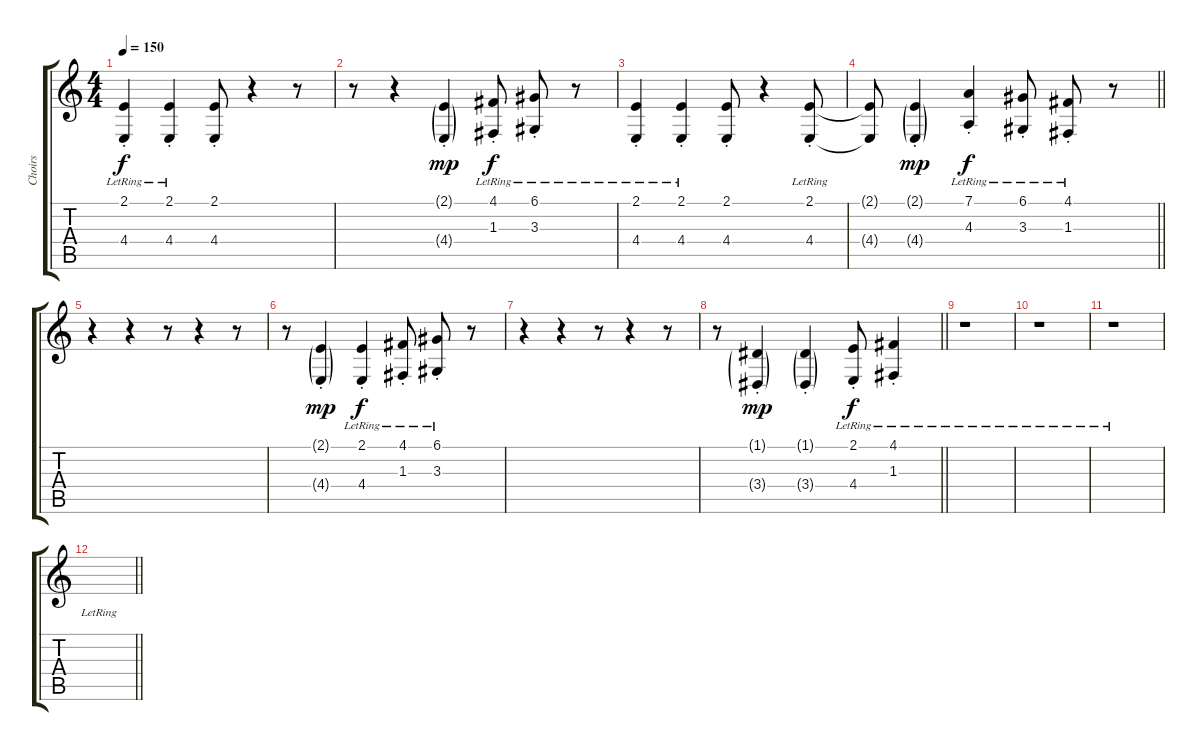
\track ("Choirs" "Choirs") {instrument choiraahs}
\staff {score tabs}
\tuning (D4 A3 F3 C3 G2 C2) {hide}
\ts (4 4)
\tempo 150
\clef g2
\ks c
(2.1{st lr} 4.4).4{dy f} (2.1{st lr} 4.4).4 (2.1{st} 4.4).8 r.4 r.8 |
r.8 r.4 (2.1{g st} 4.4{g}).4{dy mp} (4.1{st lr} 1.3{lr}).8{dy f} (6.1{st lr} 3.3{lr}).8 r.8 |
(2.1{st lr} 4.4).4 (2.1{st lr} 4.4).4 (2.1{st} 4.4).8 r.4 (2.1{st lr} 4.4).8 |
\barLineRight lightlight
(2.1{t} 4.4{t}).8 (2.1{g st} 4.4{g}).4{dy mp} (7.1{st lr} 4.3{lr}).4{dy f} (6.1{st lr} 3.3{lr}).8 (4.1{st lr} 1.3{lr}).8 r.8 |
r.4 r.4 r.8 r.4 r.8 |
r.8{volume 2} (2.1{g st} 4.4{g}).4{dy mp} (2.1{st lr} 4.4{lr}).4{dy f} (4.1{st lr} 1.3{lr}).8 (6.1{st lr} 3.3{lr}).8 r.8 |
r.4 r.4 r.8 r.4 r.8 |
\barLineRight lightlight
r.8 (1.1{g st} 3.4{g}).4{dy mp} (1.1{g st} 3.4{g}).4 (2.1{st lr} 4.4{lr}).8{dy f} (4.1{st lr} 1.3{lr}).4 |
r.1 |
r.1 |
r.1 |
\barLineRight lightlight
